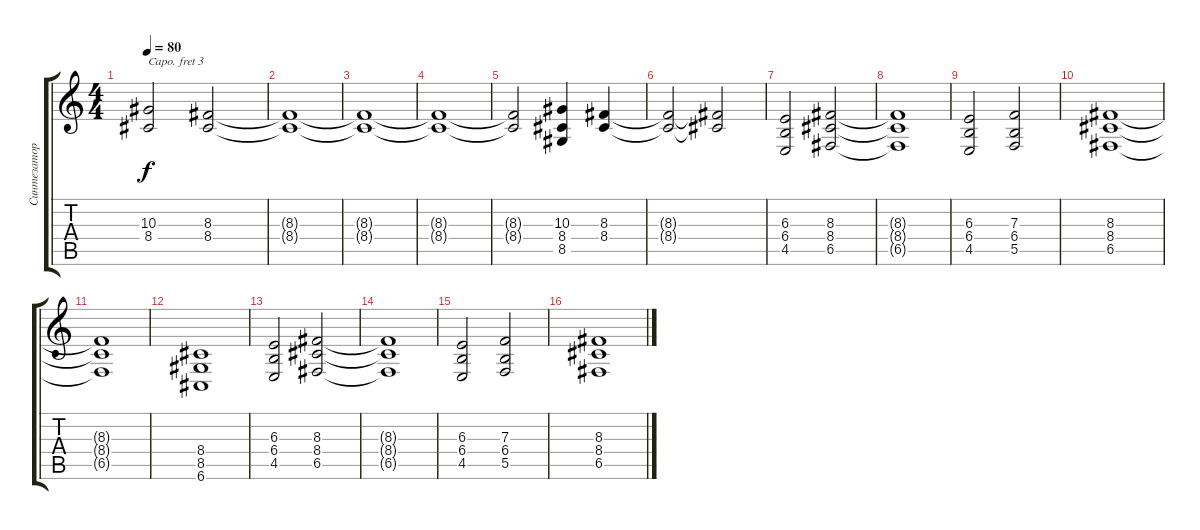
\track ("Синтезатор 1" "Синтезатор") {instrument drawbarorgan}
\staff {score tabs}
\capo 3
\tuning (E4 B3 G3 D3 A2 E2) {hide}
\ts (4 4)
\tempo 80
\clef g2
\ks c
(10.3 8.4).2{dy f} (8.3 8.4).2 |
(8.3{t} 8.4{t}).1 |
(8.3{t} 8.4{t}).1 |
(8.3{t} 8.4{t}).1 |
(8.3{t} 8.4{t}).2 (10.3 8.4 8.5).4 (8.3 8.4).4 |
(8.3{t} 8.4{t}).2 (8.3{t} 8.4{t}).2 |
(6.3 6.4 4.5).2 (8.3 8.4 6.5).2 |
(8.3{t} 8.4{t} 6.5{t}).1 |
(6.3 6.4 4.5).2 (7.3 6.4 5.5).2 |
(8.3 8.4 6.5).1 |
(8.3{t} 8.4{t} 6.5{t}).1 |
(8.4 8.5 6.6).1 |
(6.3 6.4 4.5).2 (8.3 8.4 6.5).2 |
(8.3{t} 8.4{t} 6.5{t}).1 |
(6.3 6.4 4.5).2 (7.3 6.4 5.5).2 |
(8.3 8.4 6.5).1
